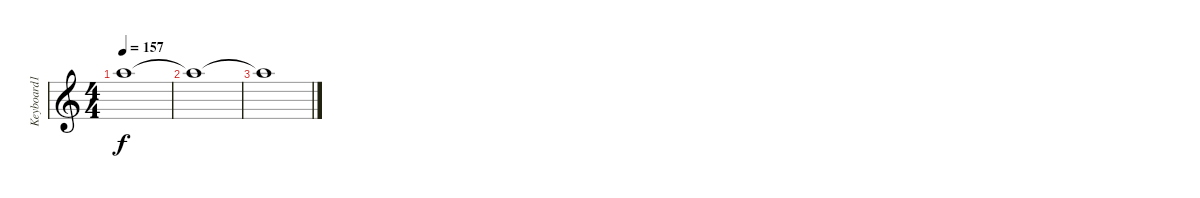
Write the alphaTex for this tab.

\track ("Keyboard1" "Keyboard1") {instrument pad4choir}
\staff {score}
\tuning (E4 B3 G3 D3 A2 E2) {hide}
\ts (4 4)
\tempo 157
\clef g2
\ks c
17.1.1{dy f} |
17.1{t}.1 |
17.1{t}.1
